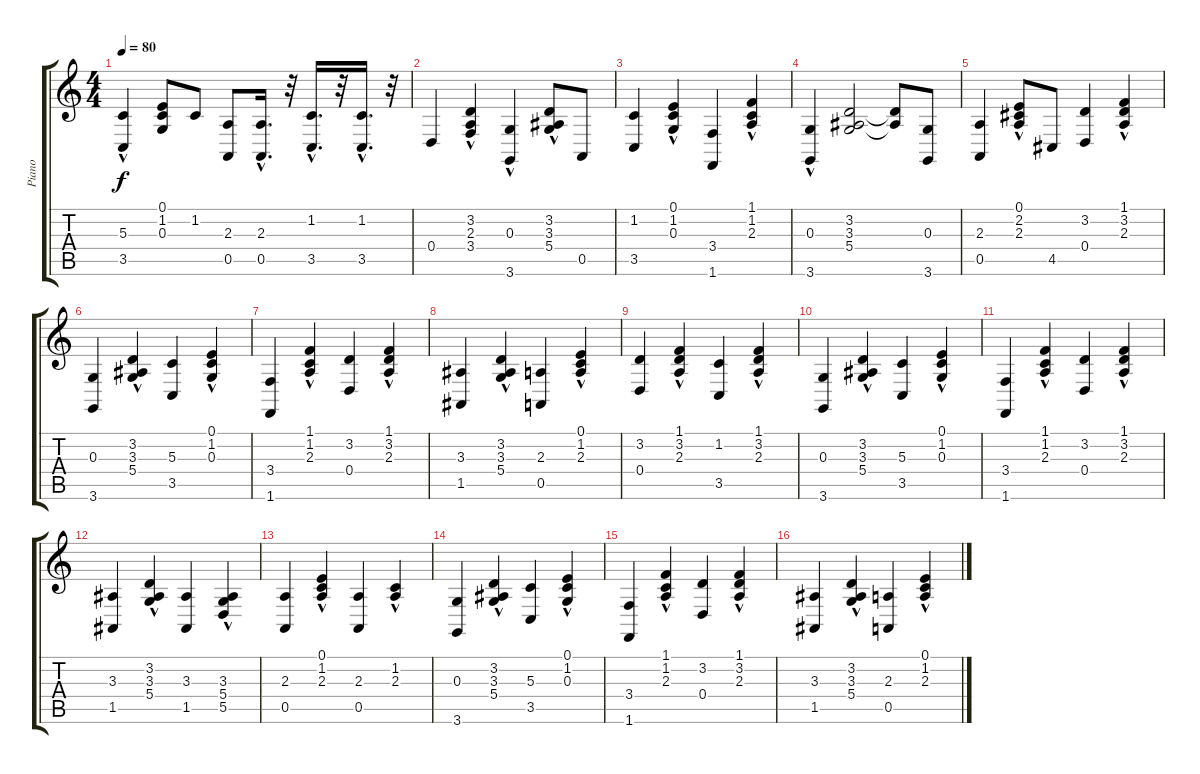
\track ("Piano" "Piano") {instrument acousticgrandpiano}
\staff {score tabs}
\tuning (E4 B3 G3 D3 A2 E2) {hide}
\ts (4 4)
\tempo 80
\clef g2
\ks c
(5.3 3.5{hac}).4{dy f} (0.1 1.2 0.3).8 1.2.8 (2.3 0.5).8 (2.3{hac} 0.5{hac}).16{d} r.32 (1.2{hac} 3.5{hac}).16{d} r.32 (1.2{hac} 3.5{hac}).16{d} r.32 |
0.4.4 (3.2 2.3{hac} 3.4).4 (0.3 3.6{hac}).4 (3.2 3.3{hac} 5.4).8 0.5.8 |
(1.2 3.5).4 (0.1 1.2{hac} 0.3).4 (3.4 1.6).4 (1.1 1.2{hac} 2.3).4 |
(0.3 3.6{hac}).4 (3.2 3.3 5.4).2 (3.2{t} 3.3{t}).8 (0.3 3.6).8 |
(2.3 0.5).4 (0.1 2.2{hac} 2.3).8 4.5.8 (3.2 0.4).4 (1.1 3.2{hac} 2.3).4 |
(0.3 3.6).4 (3.2 3.3{hac} 5.4).4 (5.3 3.5).4 (0.1 1.2{hac} 0.3).4 |
(3.4 1.6).4 (1.1 1.2{hac} 2.3).4 (3.2 0.4).4 (1.1 3.2{hac} 2.3).4 |
(3.3 1.5).4 (3.2 3.3{hac} 5.4).4 (2.3 0.5).4 (0.1 1.2{hac} 2.3).4 |
(3.2 0.4).4 (1.1 3.2{hac} 2.3).4 (1.2 3.5).4 (1.1 3.2{hac} 2.3).4 |
(0.3 3.6).4 (3.2 3.3{hac} 5.4).4 (5.3 3.5).4 (0.1 1.2{hac} 0.3).4 |
(3.4 1.6).4 (1.1 1.2{hac} 2.3).4 (3.2 0.4).4 (1.1 3.2{hac} 2.3).4 |
(3.3 1.5).4 (3.2 3.3{hac} 5.4).4 (3.3 1.5).4 (3.3 5.4{hac} 5.5).4 |
(2.3 0.5).4 (0.1 1.2{hac} 2.3).4 (2.3 0.5).4 (1.2{hac} 2.3).4 |
(0.3 3.6).4 (3.2 3.3{hac} 5.4).4 (5.3 3.5).4 (0.1 1.2{hac} 0.3).4 |
(3.4 1.6).4 (1.1 1.2{hac} 2.3).4 (3.2 0.4).4 (1.1 3.2{hac} 2.3).4 |
(3.3 1.5).4 (3.2 3.3{hac} 5.4).4 (2.3 0.5).4 (0.1 1.2{hac} 2.3).4
